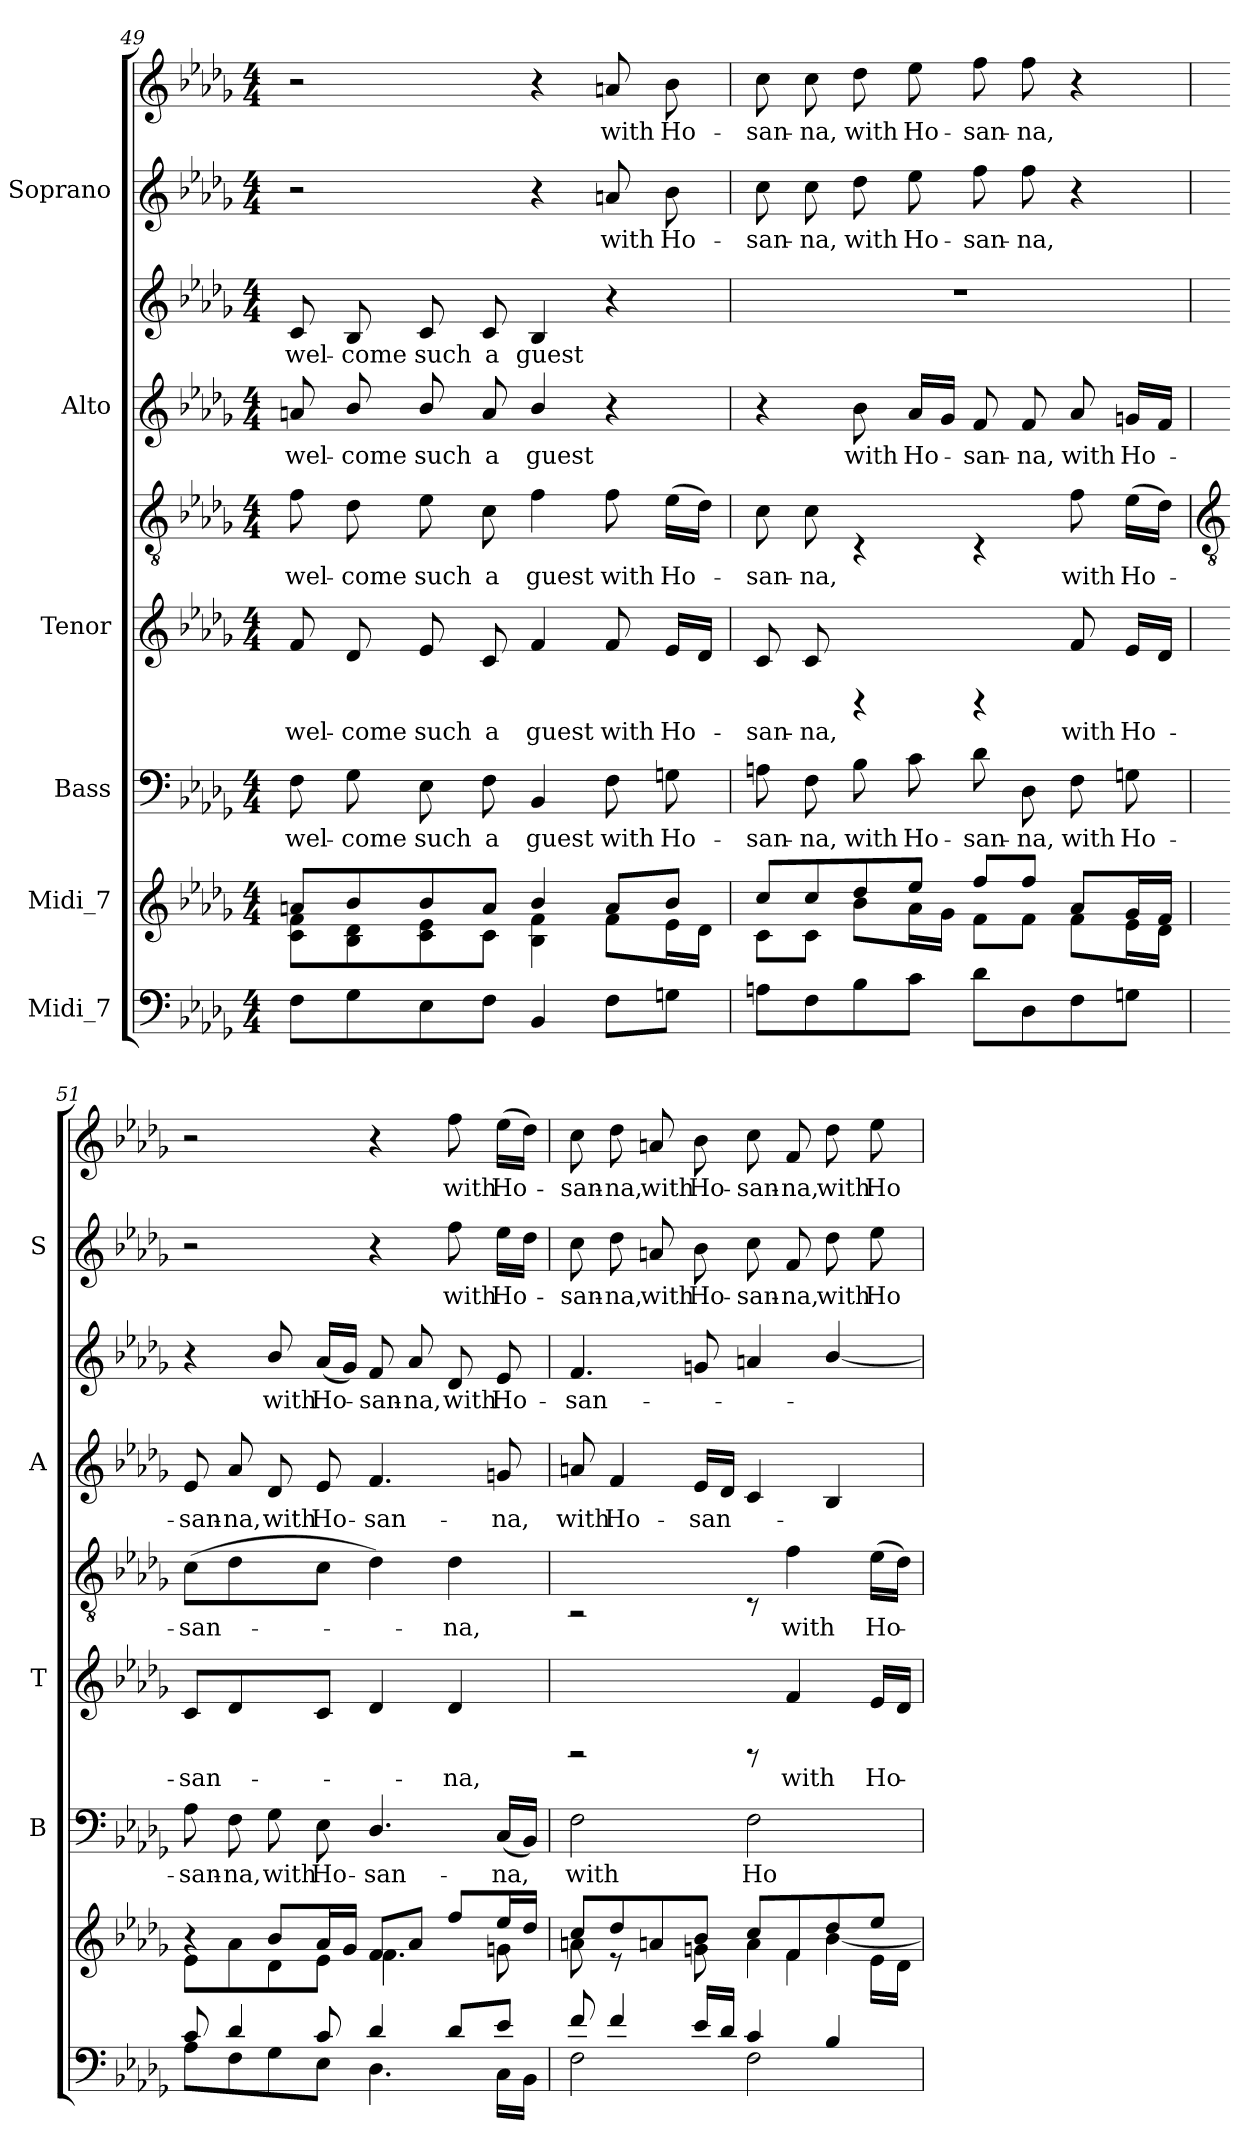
**kern	**kern	**kern	**text	**kern	**text	**kern	**text	**kern	**text	**kern	**text	**kern	**text	**kern	**text
*part6	*part5	*part4	*part4	*part3	*part3	*part3	*part3	*part2	*part2	*part2	*part2	*part1	*part1	*part1	*part1
*staff9	*staff8	*staff7	*staff7	*staff6	*staff6	*staff5	*staff5	*staff4	*staff4	*staff3	*staff3	*staff2	*staff2	*staff1	*staff1
*I"Midi_7	*I"Midi_7	*I"Bass	*	*I"Tenor	*	*	*	*I"Alto	*	*	*	*I"Soprano	*	*	*
*	*	*I'B	*	*I'T	*	*	*	*I'A	*	*	*	*I'S	*	*	*
!!LO:LB:g=z
*clefF4	*clefG2	*clefF4	*	*	*	*clefGv2	*	*clefG2	*	*clefG2	*	*clefG2	*	*clefG2	*
*k[b-e-a-d-g-]	*k[b-e-a-d-g-]	*k[b-e-a-d-g-]	*	*k[b-e-a-d-g-]	*	*k[b-e-a-d-g-]	*	*k[b-e-a-d-g-]	*	*k[b-e-a-d-g-]	*	*k[b-e-a-d-g-]	*	*k[b-e-a-d-g-]	*
*D-:	*D-:	*D-:	*	*D-:	*	*D-:	*	*D-:	*	*D-:	*	*D-:	*	*D-:	*
*M4/4	*M4/4	*M4/4	*	*M4/4	*	*M4/4	*	*M4/4	*	*M4/4	*	*M4/4	*	*M4/4	*
=49	=49	=49	=49	=49	=49	=49	=49	=49	=49	=49	=49	=49	=49	=49	=49
*	*^	*	*	*	*	*	*	*	*	*	*	*	*	*	*
!	!	!	!	!LO:LY:b	!	!LO:LY:b	!	!LO:LY:b	!	!LO:LY:b	!	!LO:LY:b	!	!	!	!
8FL	8an/L	8c\ 8f\L	8F	wel-	8f	wel-	8f	wel-	8an	wel-	8c	wel-	2r	.	2r	.
!	!	!	!	!LO:LY:b	!	!LO:LY:b	!	!LO:LY:b	!	!LO:LY:b	!	!LO:LY:b	!	!	!	!
8G-	8b-/	8B-\ 8d-\	8G-	-come	8d-	-come	8d-	-come	8b-/	-come	8B-	-come	.	.	.	.
!	!	!	!	!LO:LY:b	!	!LO:LY:b	!	!LO:LY:b	!	!LO:LY:b	!	!LO:LY:b	!	!	!	!
8E-	8b-/	8c\ 8e-\	8E-	such	8e-	such	8e-	such	8b-/	such	8c	such	.	.	.	.
!	!	!	!	!LO:LY:b	!	!LO:LY:b	!	!LO:LY:b	!	!LO:LY:b	!	!LO:LY:b	!	!	!	!
8FJ	8a/J	8c\J	8F	a	8c	a	8c	a	8a	a	8c	a	.	.	.	.
!	!	!	!	!LO:LY:b	!	!LO:LY:b	!	!LO:LY:b	!	!LO:LY:b	!	!LO:LY:b	!	!	!	!
4BB-	4b-/	4B-\ 4f\	4BB-	guest	4f	guest	4f	guest	4b-/	guest	4B-	guest	4r	.	4r	.
!	!	!	!	!LO:LY:b	!	!LO:LY:b	!	!LO:LY:b	!	!	!	!	!	!LO:LY:b	!	!LO:LY:b
8FL	8a/L	8f\L	8F	with	8f	with	8f	with	4r	.	4r	.	8an	with	8an	with
!	!	!	!	!LO:LY:b	!	!LO:LY:b	!	!LO:LY:b	!	!	!	!	!	!LO:LY:b	!	!LO:LY:b
8GnJ	8b-/J	16e-\L	8Gn	Ho-	16e-LL	Ho-	(>16e-LL	Ho-	.	.	.	.	8b-	Ho-	8b-	Ho-
.	.	16d-\JJ	.	.	16d-JJ	.	16d-JJ)	.	.	.	.	.	.	.	.	.
=50	=50	=50	=50	=50	=50	=50	=50	=50	=50	=50	=50	=50	=50	=50	=50	=50
!	!	!	!	!LO:LY:b	!	!LO:LY:b	!	!LO:LY:b	!	!	!	!	!	!LO:LY:b	!	!LO:LY:b
8AnL	8cc/L	8c\L	8An	-san-	8c	san-	8c	san-	4r	.	1r	.	8cc	-san-	8cc	-san-
!	!	!	!	!LO:LY:b	!	!LO:LY:b	!	!LO:LY:b	!	!	!	!	!	!LO:LY:b	!	!LO:LY:b
8F	8cc/	8c\J	8F	-na,	8c	-na,	8c	-na,	.	.	.	.	8cc	-na,	8cc	-na,
!	!	!	!	!LO:LY:b	!	!	!	!	!	!LO:LY:b	!	!	!	!LO:LY:b	!	!LO:LY:b
8B-	8dd-\	8b-\L	8B-	with	4rBB	.	4rBB	.	8b-	with	.	.	8dd-	with	8dd-	with
!	!	!	!	!LO:LY:b	!	!	!	!	!	!LO:LY:b	!	!	!	!LO:LY:b	!	!LO:LY:b
8cJ	8ee-\J	16a-\L	8c	Ho-	.	.	.	.	16a-LL	Ho-	.	.	8ee-	Ho-	8ee-	Ho-
.	.	16g-\JJ	.	.	.	.	.	.	16g-JJ	.	.	.	.	.	.	.
!	!	!	!	!LO:LY:b	!	!	!	!	!	!LO:LY:b	!	!	!	!LO:LY:b	!	!LO:LY:b
8d-L	8ff/L	8f\L	8d-	-san-	4rBB	.	4rBB	.	8f	san-	.	.	8ff	-san-	8ff	-san-
!	!	!	!	!LO:LY:b	!	!	!	!	!	!LO:LY:b	!	!	!	!LO:LY:b	!	!LO:LY:b
8D-	8ff\J	8f\J	8D-	-na,	.	.	.	.	8f	-na,	.	.	8ff	-na,	8ff	-na,
!	!	!	!	!LO:LY:b	!	!LO:LY:b	!	!LO:LY:b	!	!LO:LY:b	!	!	!	!	!	!
8F	8a-/L	8f\L	8F	with	8f	with	8f	with	8a-	with	.	.	4r	.	4r	.
!	!	!	!	!LO:LY:b	!	!LO:LY:b	!	!LO:LY:b	!	!LO:LY:b	!	!	!	!	!	!
8GnJ	16g-/L	16e-\L	8Gn	Ho-	16e-LL	Ho-	(>16e-LL	Ho-	16gnLL	Ho-	.	.	.	.	.	.
.	16f/JJ	16d-\JJ	.	.	16d-JJ	.	16d-JJ)	.	16fJJ	.	.	.	.	.	.	.
*	*v	*v	*	*	*	*	*	*	*	*	*	*	*	*	*	*
!!LO:LB:g=z
=51	=51	=51	=51	=51	=51	=51	=51	=51	=51	=51	=51	=51	=51	=51	=51
*	*	*	*	*	*	*clefGv2	*	*	*	*	*	*	*	*	*
*^	*^	*	*	*	*	*	*	*	*	*	*	*	*	*	*
*	*	*	*^	*	*	*	*	*	*	*	*	*	*	*	*	*	*
!	!	!	!	!	!	!LO:LY:b	!	!LO:LY:b	!	!LO:LY:b	!	!LO:LY:b	!	!	!	!	!	!
8c/	8A-\L	4r	8e-L	1ryy	8A-	-san-	8cL	san-	(>8cL	san-	8e-	-san-	4r	.	2r	.	2r	.
!	!	!	!	!	!	!LO:LY:b	!	!	!	!	!	!LO:LY:b	!	!	!	!	!	!
4d-	8F\	.	8a-	.	8F	-na,	4d-	.	4d-	.	8a-	-na,	.	.	.	.	.	.
!	!	!	!	!	!	!LO:LY:b	!	!	!	!	!	!LO:LY:b	!	!LO:LY:b	!	!	!	!
.	8G-\	8b-/L	8d-	.	8G-	with	.	.	.	.	8d-	with	8b-/	with	.	.	.	.
!	!	!	!	!	!	!LO:LY:b	!	!	!	!	!	!LO:LY:b	!	!LO:LY:b	!	!	!	!
8c/	8E-\J	16a-/L	8e-J	.	8E-	Ho-	8cJ	.	8cJ	.	8e-	Ho-	(<16a-LL	Ho-	.	.	.	.
.	.	16g-/JJ	.	.	.	.	.	.	.	.	.	.	16g-JJ)	.	.	.	.	.
!	!	!	!	!	!	!LO:LY:b	!	!	!	!	!	!LO:LY:b	!	!LO:LY:b	!	!	!	!
4d-/	4.D-\	8f/L	4.f\	.	4.D-/	-san-	4d-	.	4d-)	.	4.f	-san-	8f	san-	4r	.	4r	.
!	!	!	!	!	!	!	!	!	!	!	!	!	!	!LO:LY:b	!	!	!	!
.	.	8a-/J	.	.	.	.	.	.	.	.	.	.	8a-	-na,	.	.	.	.
!	!	!	!	!	!	!	!	!LO:LY:b	!	!LO:LY:b	!	!	!	!LO:LY:b	!	!LO:LY:b	!	!LO:LY:b
8d-L	.	8ff/L	.	.	.	.	4d-	na,	4d-	na,	.	.	8d-	with	8ff	with	8ff	with
!	!	!	!	!	!	!LO:LY:b	!	!	!	!	!	!LO:LY:b	!	!LO:LY:b	!	!LO:LY:b	!	!LO:LY:b
8e-J	16C\LL	16ee-/L	8gn\	.	(<16CLL	-na,	.	.	.	.	8gn	-na,	8e-	Ho-	16ee-LL	Ho-	(>16ee-LL	Ho-
.	16BB-\JJ	16dd-\JJ	.	.	16BB-JJ)	.	.	.	.	.	.	.	.	.	16dd-JJ	.	16dd-JJ)	.
=52	=52	=52	=52	=52	=52	=52	=52	=52	=52	=52	=52	=52	=52	=52	=52	=52	=52	=52
!	!	!	!	!	!	!LO:LY:b	!	!	!	!	!	!LO:LY:b	!	!LO:LY:b	!	!LO:LY:b	!	!LO:LY:b
8f/	2F\	8cc/L	8an\	2ryy	2F	with	2rBB	.	2rBB	.	8an	with	4.f	san-	8cc	san-	8cc	san-
!	!	!	!	!	!	!	!	!	!	!	!	!LO:LY:b	!	!	!	!LO:LY:b	!	!LO:LY:b
4f/	.	8dd-/	8r	.	.	.	.	.	.	.	4f	Ho-	.	.	8dd-	-na,	8dd-	-na,
!	!	!	!	!	!	!	!	!	!	!	!	!	!	!	!	!LO:LY:b	!	!LO:LY:b
.	.	8an/	8ryy	.	.	.	.	.	.	.	.	.	.	.	8an	with	8an	with
!	!	!	!	!	!	!	!	!	!	!	!	!LO:LY:b	!	!	!	!LO:LY:b	!	!LO:LY:b
16e-/LL	.	8b-/J	8gn\	.	.	.	.	.	.	.	16e-LL	-san-	8gn	.	8b-	Ho-	8b-	Ho-
16d-/JJ	.	.	.	.	.	.	.	.	.	.	16d-JJ	.	.	.	.	.	.	.
!	!	!	!	!	!	!LO:LY:b	!	!	!	!	!	!	!	!	!	!LO:LY:b	!	!LO:LY:b
4c/	2F\	8cc/L	4a\	8ryy	2F	Ho-	8rBB	.	8rBB	.	4c	.	4an	.	8cc	-san-	8cc	-san-
!	!	!	!	!	!	!	!	!LO:LY:b	!	!LO:LY:b	!	!	!	!	!	!LO:LY:b	!	!LO:LY:b
.	.	8f/	.	4f\	.	.	4f	with	4f	with	.	.	.	.	8f	-na,	8f	-na,
!	!	!	!	!	!	!	!	!	!	!	!	!	!	!	!	!LO:LY:b	!	!LO:LY:b
4B-/	.	8dd-/	[4b-\	.	.	.	.	.	.	.	4B-	.	[4b-/	.	8dd-	with	8dd-	with
!	!	!	!	!	!	!	!	!LO:LY:b	!	!LO:LY:b	!	!	!	!	!	!LO:LY:b	!	!LO:LY:b
.	.	8ee-/J	.	16e-\LL	.	.	16e-LL	Ho-	(>16e-LL	Ho-	.	.	.	.	8ee-	Ho-	8ee-	Ho-
.	.	.	.	16d-\JJ	.	.	16d-JJ	.	16d-JJ)	.	.	.	.	.	.	.	.	.
*v	*v	*	*	*	*	*	*	*	*	*	*	*	*	*	*	*	*	*
*	*v	*v	*v	*	*	*	*	*	*	*	*	*	*	*	*	*	*
=	=	=	=	=	=	=	=	=	=	=	=	=	=	=	=
*-	*-	*-	*-	*-	*-	*-	*-	*-	*-	*-	*-	*-	*-	*-	*-
